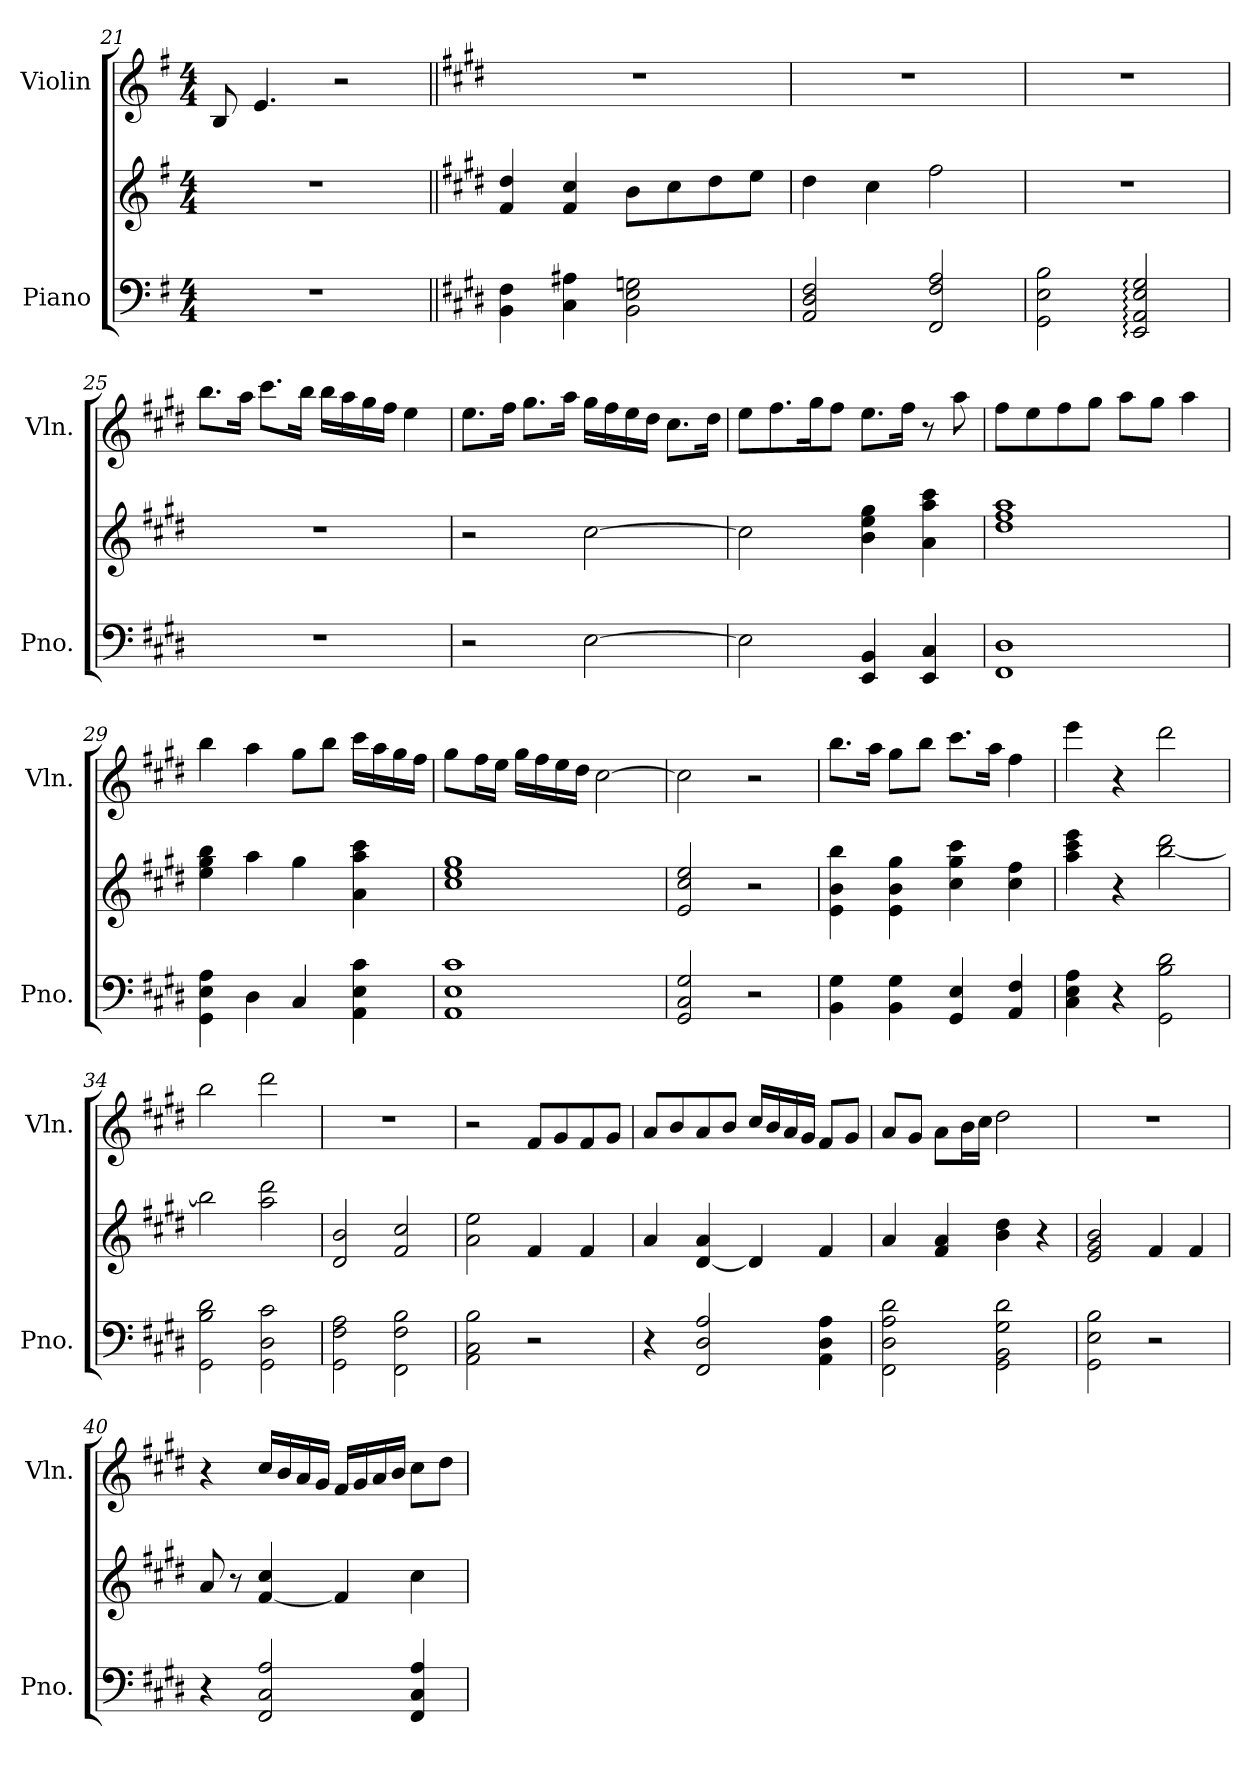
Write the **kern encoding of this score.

**kern	**kern	**kern
*part2	*part2	*part1
*staff3	*staff2	*staff1
*I"Piano	*	*I"Violin
*I'Pno.	*	*I'Vln.
*clefF4	*clefG2	*clefG2
*k[f#]	*k[f#]	*k[f#]
*M4/4	*M4/4	*M4/4
=21	=21	=21
1r	1r	8B/
.	.	4.e/
.	.	2r
!!LO:LB:g=z
=22||	=22||	=22||
*k[f#c#g#d#]	*k[f#c#g#d#]	*k[f#c#g#d#]
4BB\ 4F#\	4f#/ 4dd#/	1r
4C#\ 4A#X\	4f#/ 4cc#/	.
2BB\ 2E\ 2Gn\	8b\L	.
.	8cc#\	.
.	8dd#\	.
.	8ee\J	.
=23	=23	=23
2AA/ 2D#/ 2F#/	4dd#\	1r
.	4cc#\	.
2FF#/ 2F#/ 2A/	2ff#\	.
=24	=24	=24
2GG#\ 2E\ 2B\	1r	1r
2EE/: 2AA/: 2E/: 2G#/:	.	.
=25	=25	=25
1r	1r	8.bb\L
.	.	16aa\Jk
.	.	8.ccc#\L
.	.	16bb\Jk
.	.	16bb\LL
.	.	16aa\
.	.	16gg#\
.	.	16ff#\JJ
.	.	4ee\
=26	=26	=26
2r	2r	8.ee\L
.	.	16ff#\Jk
.	.	8.gg#\L
.	.	16aa\Jk
[2E\	[2cc#\	16gg#\LL
.	.	16ff#\
.	.	16ee\
.	.	16dd#\JJ
.	.	8.cc#\L
.	.	16dd#\Jk
!!LO:LB:g=z
=27	=27	=27
2E\]	2cc#\]	8ee\L
.	.	8.ff#\
.	.	16gg#\K
.	.	8ff#\J
4EE/ 4BB/	4b\ 4ee\ 4gg#\	8.ee\L
.	.	16ff#\Jk
4EE/ 4C#/	4a\ 4aa\ 4ccc#\	8r
.	.	8aa\
=28	=28	=28
1FF# 1D#	1dd# 1ff# 1aa	8ff#\L
.	.	8ee\
.	.	8ff#\
.	.	8gg#\J
.	.	8aa\L
.	.	8gg#\J
.	.	4aa\
=29	=29	=29
4GG#\ 4E\ 4A\	4ee\ 4gg#\ 4bb\	4bb\
4D#\	4aa\	4aa\
4C#/	4gg#\	8gg#\L
.	.	8bb\J
4AA\ 4E\ 4c#\	4a\ 4aa\ 4ccc#\	16ccc#\LL
.	.	16aa\
.	.	16gg#\
.	.	16ff#\JJ
=30	=30	=30
1AA 1E 1c#	1cc# 1ee 1gg#	8gg#\L
.	.	16ff#\L
.	.	16ee\JJ
.	.	16gg#\LL
.	.	16ff#\
.	.	16ee\
.	.	16dd#\JJ
.	.	[2cc#\
=31	=31	=31
2GG#/ 2C#/ 2G#/	2e/ 2cc#/ 2ee/	2cc#\]
2r	2r	2r
!!LO:PB:g=z
=32	=32	=32
4BB\ 4G#\	4e\ 4b\ 4bb\	8.bb\L
.	.	16aa\Jk
4BB\ 4G#\	4e\ 4b\ 4gg#\	8gg#\L
.	.	8bb\J
4GG#/ 4E/	4cc#\ 4gg#\ 4ccc#\	8.ccc#\L
.	.	16aa\Jk
4AA/ 4F#/	4cc#\ 4ff#\	4ff#\
=33	=33	=33
4C#\ 4E\ 4A\	4aa\ 4ccc#\ 4eee\	4eee\
4r	4r	4r
2GG#\ 2B\ 2d#\	[2bb\ 2ddd#\	2ddd#\
=34	=34	=34
2GG#\ 2B\ 2d#\	2bb\]	2bb\
2GG#\ 2D#\ 2c#\	2aa\ 2ddd#\	2ddd#\
=35	=35	=35
*	*	*MM120
2GG#\ 2F#\ 2A\	2d#/ 2b/	1r
2FF#\ 2F#\ 2B\	2f#/ 2cc#/	.
=36	=36	=36
2AA\ 2C#\ 2B\	2a\ 2ee\	2r
2r	4f#/	8f#/L
.	.	8g#/
.	4f#/	8f#/
.	.	8g#/J
=37	=37	=37
4r	4a/	8a/L
.	.	8b/
2FF#/ 2D#/ 2A/	[4d#/ 4a/	8a/
.	.	8b/J
.	4d#/]	16cc#/LL
.	.	16b/
.	.	16a/
.	.	16g#/JJ
4AA\ 4D#\ 4A\	4f#/	8f#/L
.	.	8g#/J
!!LO:LB:g=z
=38	=38	=38
2FF#\ 2D#\ 2A\ 2d#\	4a/	8a/L
.	.	8g#/J
.	4f#/ 4a/	8a\L
.	.	16b\L
.	.	16cc#\JJ
2GG#\ 2BB\ 2G#\ 2d#\	4b\ 4dd#\	2dd#\
.	4r	.
=39	=39	=39
2GG#\ 2E\ 2B\	2e/ 2g#/ 2b/	1r
2r	4f#/	.
.	4f#/	.
=40	=40	=40
4r	8a/	4r
.	8r	.
2FF#/ 2C#/ 2A/	[4f#/ 4cc#/	16cc#/LL
.	.	16b/
.	.	16a/
.	.	16g#/JJ
.	4f#/]	16f#/LL
.	.	16g#/
.	.	16a/
.	.	16b/JJ
4FF#/ 4C#/ 4A/	4cc#\	8cc#\L
.	.	8dd#\J
=	=	=
*-	*-	*-
